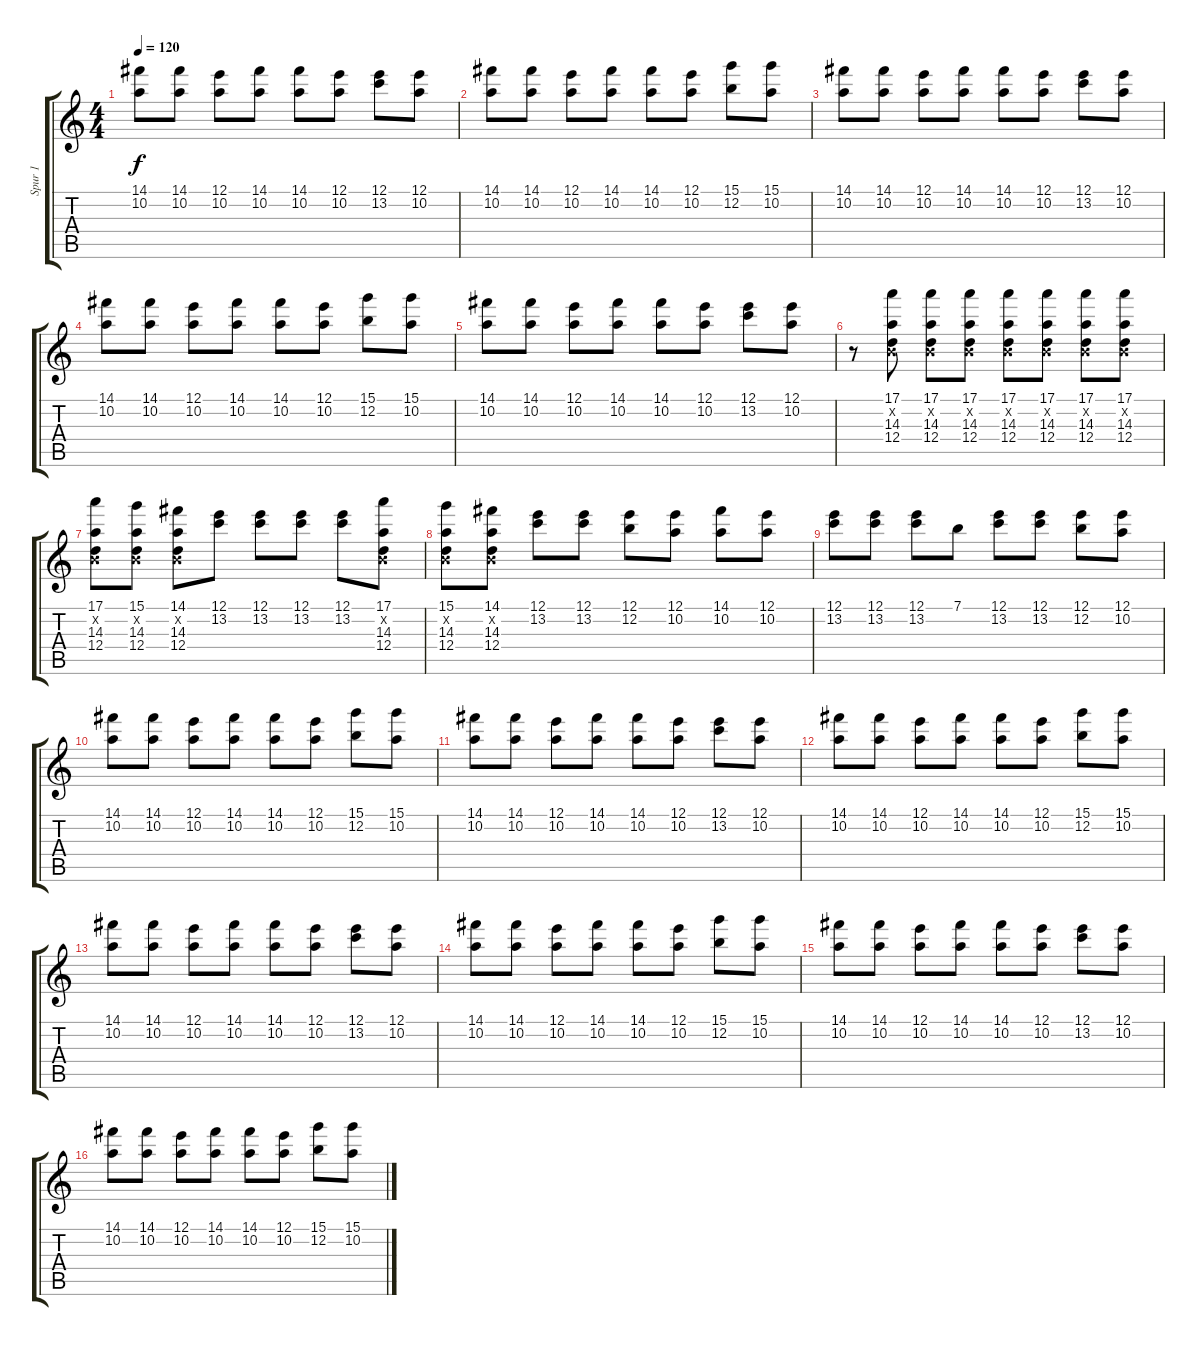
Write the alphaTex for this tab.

\track ("Spur 1" "Spur 1") {instrument acousticguitarsteel}
\staff {score tabs}
\tuning (E4 B3 G3 D3 A2 E2) {hide}
\ts (4 4)
\tempo 120
\clef g2
\ks c
(14.1 10.2).8{dy f} (14.1 10.2).8 (12.1 10.2).8 (14.1 10.2).8 (14.1 10.2).8 (12.1 10.2).8 (12.1 13.2).8 (12.1 10.2).8 |
(14.1 10.2).8 (14.1 10.2).8 (12.1 10.2).8 (14.1 10.2).8 (14.1 10.2).8 (12.1 10.2).8 (15.1 12.2).8 (15.1 10.2).8 |
(14.1 10.2).8 (14.1 10.2).8 (12.1 10.2).8 (14.1 10.2).8 (14.1 10.2).8 (12.1 10.2).8 (12.1 13.2).8 (12.1 10.2).8 |
(14.1 10.2).8 (14.1 10.2).8 (12.1 10.2).8 (14.1 10.2).8 (14.1 10.2).8 (12.1 10.2).8 (15.1 12.2).8 (15.1 10.2).8 |
(14.1 10.2).8 (14.1 10.2).8 (12.1 10.2).8 (14.1 10.2).8 (14.1 10.2).8 (12.1 10.2).8 (12.1 13.2).8 (12.1 10.2).8 |
r.8 (17.1 0.2{x} 14.3 12.4).8 (17.1 0.2{x} 14.3 12.4).8 (17.1 0.2{x} 14.3 12.4).8 (17.1 0.2{x} 14.3 12.4).8 (17.1 0.2{x} 14.3 12.4).8 (17.1 0.2{x} 14.3 12.4).8 (17.1 0.2{x} 14.3 12.4).8 |
(17.1 0.2{x} 14.3 12.4).8 (15.1 0.2{x} 14.3 12.4).8 (14.1 0.2{x} 14.3 12.4).8 (12.1 13.2).8 (12.1 13.2).8 (12.1 13.2).8 (12.1 13.2).8 (17.1 0.2{x} 14.3 12.4).8 |
(15.1 0.2{x} 14.3 12.4).8 (14.1 0.2{x} 14.3 12.4).8 (12.1 13.2).8 (12.1 13.2).8 (12.1 12.2).8 (12.1 10.2).8 (14.1 10.2).8 (12.1 10.2).8 |
(12.1 13.2).8 (12.1 13.2).8 (12.1 13.2).8 7.1.8 (12.1 13.2).8 (12.1 13.2).8 (12.1 12.2).8 (12.1 10.2).8 |
(14.1 10.2).8 (14.1 10.2).8 (12.1 10.2).8 (14.1 10.2).8 (14.1 10.2).8 (12.1 10.2).8 (15.1 12.2).8 (15.1 10.2).8 |
(14.1 10.2).8 (14.1 10.2).8 (12.1 10.2).8 (14.1 10.2).8 (14.1 10.2).8 (12.1 10.2).8 (12.1 13.2).8 (12.1 10.2).8 |
(14.1 10.2).8 (14.1 10.2).8 (12.1 10.2).8 (14.1 10.2).8 (14.1 10.2).8 (12.1 10.2).8 (15.1 12.2).8 (15.1 10.2).8 |
(14.1 10.2).8 (14.1 10.2).8 (12.1 10.2).8 (14.1 10.2).8 (14.1 10.2).8 (12.1 10.2).8 (12.1 13.2).8 (12.1 10.2).8 |
(14.1 10.2).8 (14.1 10.2).8 (12.1 10.2).8 (14.1 10.2).8 (14.1 10.2).8 (12.1 10.2).8 (15.1 12.2).8 (15.1 10.2).8 |
(14.1 10.2).8 (14.1 10.2).8 (12.1 10.2).8 (14.1 10.2).8 (14.1 10.2).8 (12.1 10.2).8 (12.1 13.2).8 (12.1 10.2).8 |
(14.1 10.2).8 (14.1 10.2).8 (12.1 10.2).8 (14.1 10.2).8 (14.1 10.2).8 (12.1 10.2).8 (15.1 12.2).8 (15.1 10.2).8
